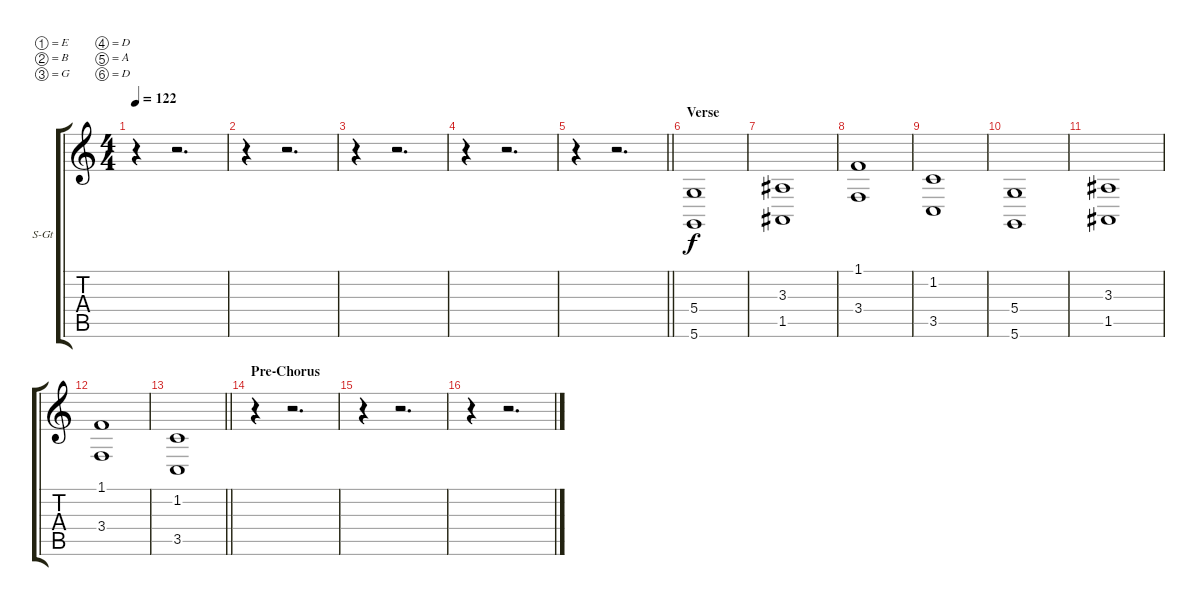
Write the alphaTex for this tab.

\bracketExtendMode groupsimilarinstruments
\firstSystemTrackNameOrientation horizontal
\otherSystemsTrackNameOrientation horizontal
\track ("Piano LH [Mike Shinoda]" "S-Gt") {instrument acousticgrandpiano}
\staff {score tabs}
\tuning (E3 B2 G2 D2 A1 D1)
\displaytranspose 12
\ts (4 4)
\tempo 122
\clef g2
\ks c
r.4{dy f} r.2{d} |
r.4 r.2{d} |
r.4 r.2{d} |
r.4 r.2{d} |
\barLineRight lightlight
r.4 r.2{d} |
\section ("" "Verse")
(5.4 5.6).1 |
(3.3 1.5).1 |
(1.1 3.4).1 |
(1.2 3.5).1 |
(5.4 5.6).1 |
(3.3 1.5).1 |
(1.1 3.4).1 |
\barLineRight lightlight
(1.2 3.5).1 |
\section ("" "Pre-Chorus")
r.4 r.2{d} |
r.4 r.2{d} |
r.4 r.2{d}
